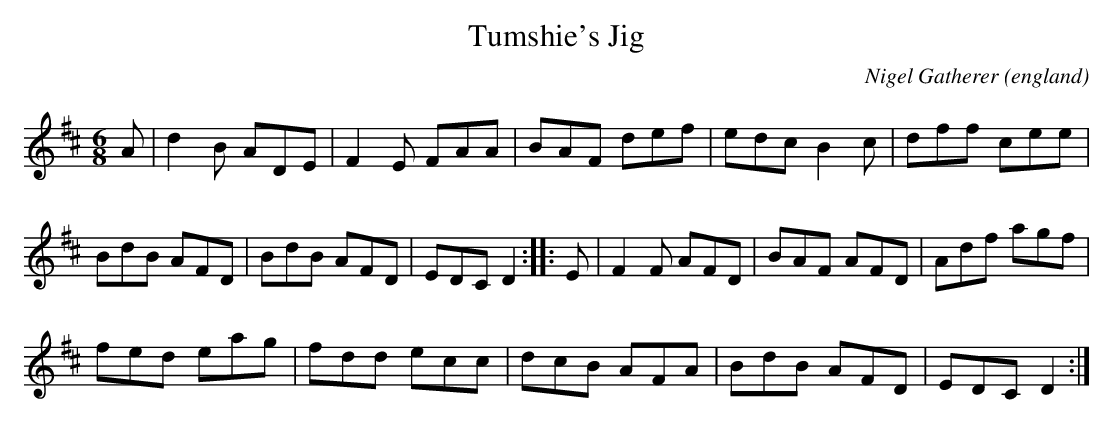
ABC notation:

X:1
T:Tumshie's Jig
O:england
C:Nigel Gatherer
M:6/8
L:1/8
K:D
A|d2 B ADE|F2 E FAA|BAF def|edc B2 c|dff cee|
BdB AFD|BdB AFD|EDC D2::E|F2 F AFD|BAF AFD|Adf agf|
fed eag|fdd ecc|dcB AFA|BdB AFD|EDC D2:|]
